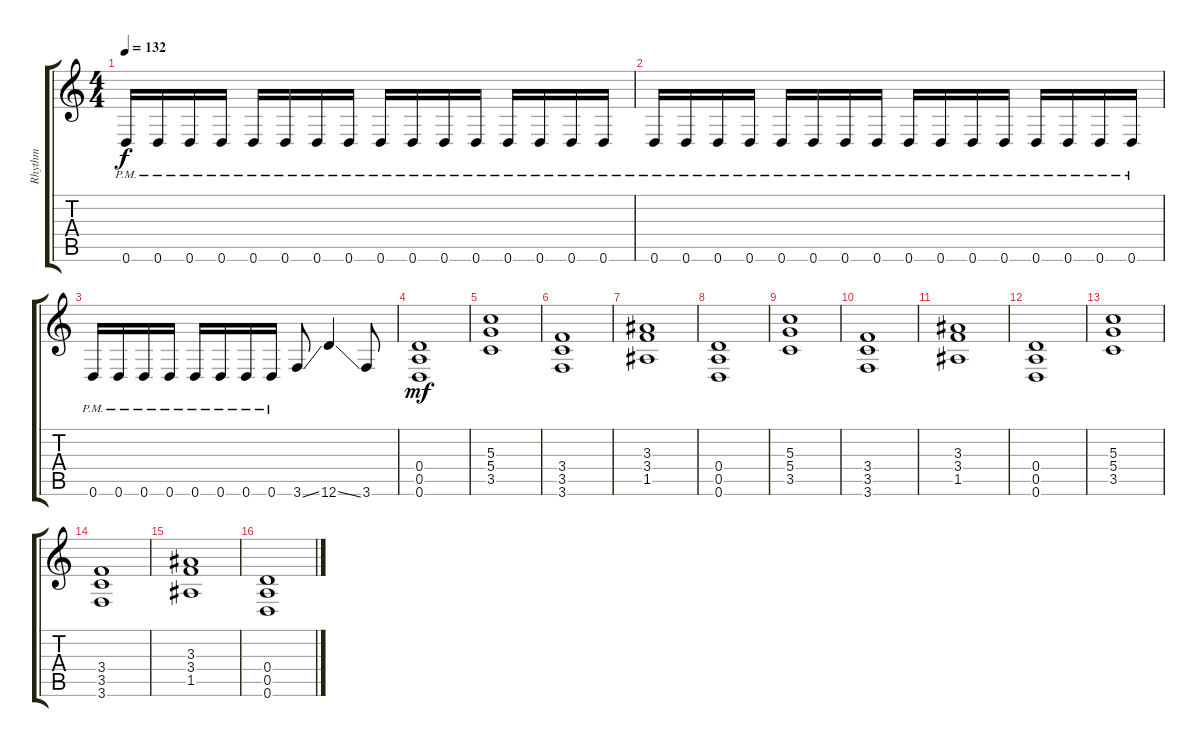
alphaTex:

\track ("Rhythm" "Rhythm") {instrument distortionguitar}
\staff {score tabs}
\tuning (E4 B3 G3 D3 A2 D2) {hide}
\ts (4 4)
\tempo 132
\clef g2
\ks c
0.6{pm}.16{dy f} 0.6{pm}.16 0.6{pm}.16 0.6{pm}.16 0.6{pm}.16 0.6{pm}.16 0.6{pm}.16 0.6{pm}.16 0.6{pm}.16 0.6{pm}.16 0.6{pm}.16 0.6{pm}.16 0.6{pm}.16 0.6{pm}.16 0.6{pm}.16 0.6{pm}.16 |
0.6{pm}.16 0.6{pm}.16 0.6{pm}.16 0.6{pm}.16 0.6{pm}.16 0.6{pm}.16 0.6{pm}.16 0.6{pm}.16 0.6{pm}.16 0.6{pm}.16 0.6{pm}.16 0.6{pm}.16 0.6{pm}.16 0.6{pm}.16 0.6{pm}.16 0.6{pm}.16 |
0.6{pm}.16 0.6{pm}.16 0.6{pm}.16 0.6{pm}.16 0.6{pm}.16 0.6{pm}.16 0.6{pm}.16 0.6{pm}.16 3.6{ss}.8 12.6{ss}.4 3.6.8 |
(0.4 0.5 0.6).1{dy mf} |
(5.3 5.4 3.5).1 |
(3.4 3.5 3.6).1 |
(3.3 3.4 1.5).1 |
(0.4 0.5 0.6).1 |
(5.3 5.4 3.5).1 |
(3.4 3.5 3.6).1 |
(3.3 3.4 1.5).1 |
(0.4 0.5 0.6).1 |
(5.3 5.4 3.5).1 |
(3.4 3.5 3.6).1 |
(3.3 3.4 1.5).1 |
(0.4 0.5 0.6).1
